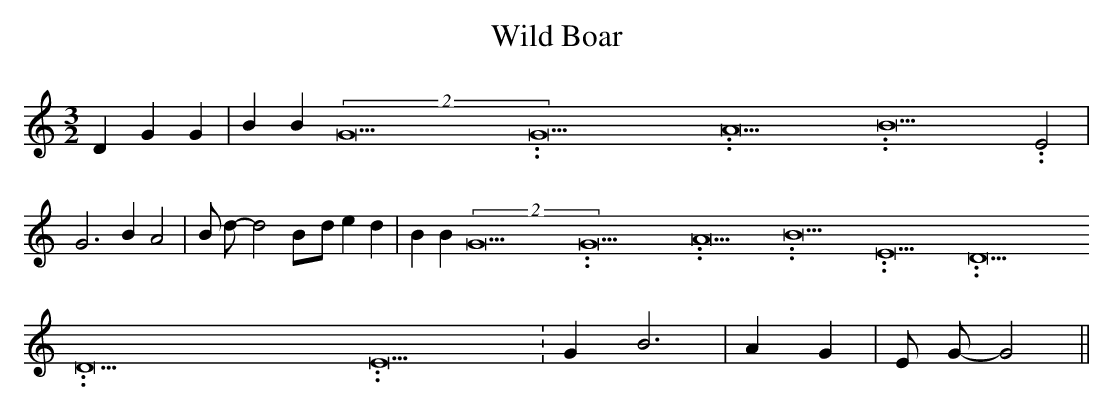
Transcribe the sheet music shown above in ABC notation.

X:1
T:Wild Boar
M:3/2
L:1/4
K:C
 D G G| B B(2G15.9999925000037/23.999988000006G15.9999925000037/23.999988000006A15.9999925000037/23.999988000006 B15.9999925000037/23.999988000006 E2|\
 G3 B A2| B/2 d/2- d2B/2-d/2 e d| B B(2G15.9999925000037/23.999988000006G15.9999925000037/23.999988000006A15.9999925000037/23.999988000006 B15.9999925000037/23.999988000006 E15.9999925000037/23.999988000006(2D15.9999925000037/23.999988000006D15.9999925000037/23.999988000006E15.9999925000037/23.999988000006|\
 G B3| A G| E/2 G/2- G2||
